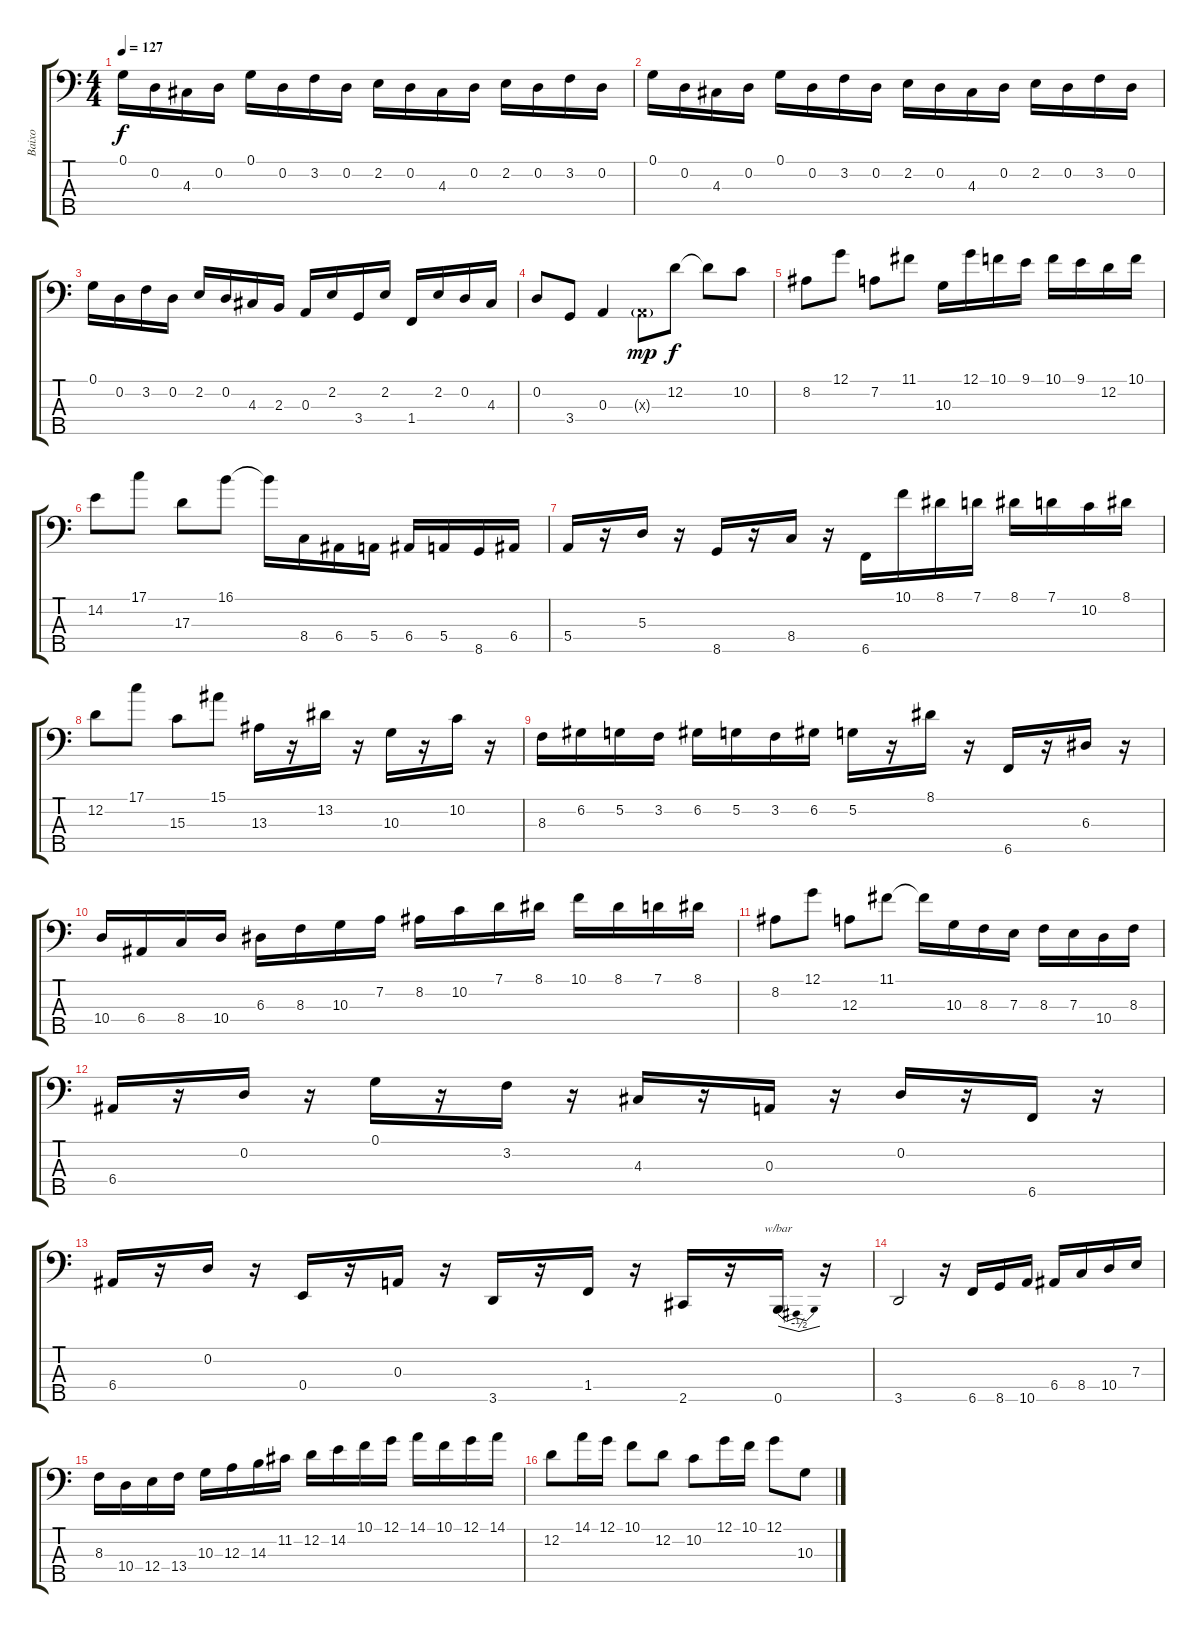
\track ("Baixo" "Baixo") {instrument acousticguitarsteel}
\staff {score tabs}
\tuning (G2 D2 A1 E1 B0) {hide}
\ts (4 4)
\tempo 127
\clef f4
\ks c
0.1.16{dy f} 0.2.16 4.3.16 0.2.16 0.1.16 0.2.16 3.2.16 0.2.16 2.2.16 0.2.16 4.3.16 0.2.16 2.2.16 0.2.16 3.2.16 0.2.16 |
0.1.16 0.2.16 4.3.16 0.2.16 0.1.16 0.2.16 3.2.16 0.2.16 2.2.16 0.2.16 4.3.16 0.2.16 2.2.16 0.2.16 3.2.16 0.2.16 |
0.1.16 0.2.16 3.2.16 0.2.16 2.2.16 0.2.16 4.3.16 2.3.16 0.3.16 2.2.16 3.4.16 2.2.16 1.4.16 2.2.16 0.2.16 4.3.16 |
0.2.8 3.4.8 0.3.4 0.3{g x}.8{dy mp} 12.2.8{dy f} 12.2{t}.8 10.2.8 |
8.2.8 12.1.8 7.2.8 11.1.8 10.3.16 12.1.16 10.1.16 9.1.16 10.1.16 9.1.16 12.2.16 10.1.16 |
14.2.8 17.1.8 17.3.8 16.1.8 16.1{t}.16 8.4.16 6.4.16 5.4.16 6.4.16 5.4.16 8.5.16 6.4.16 |
5.4.16 r.16 5.3.16 r.16 8.5.16 r.16 8.4.16 r.16 6.5.16 10.1.16 8.1.16 7.1.16 8.1.16 7.1.16 10.2.16 8.1.16 |
12.2.8 17.1.8 15.3.8 15.1.8 13.3.16 r.16 13.2.16 r.16 10.3.16 r.16 10.2.16 r.16 |
8.3.16 6.2.16 5.2.16 3.2.16 6.2.16 5.2.16 3.2.16 6.2.16 5.2.16 r.16 8.1.16 r.16 6.5.16 r.16 6.3.16 r.16 |
10.4.16 6.4.16 8.4.16 10.4.16 6.3.16 8.3.16 10.3.16 7.2.16 8.2.16 10.2.16 7.1.16 8.1.16 10.1.16 8.1.16 7.1.16 8.1.16 |
8.2.8 12.1.8 12.3.8 11.1.8 11.1{t}.16 10.3.16 8.3.16 7.3.16 8.3.16 7.3.16 10.4.16 8.3.16 |
6.4.16 r.16 0.2.16 r.16 0.1.16 r.16 3.2.16 r.16 4.3.16 r.16 0.3.16 r.16 0.2.16 r.16 6.5.16 r.16 |
6.4.16 r.16 0.2.16 r.16 0.4.16 r.16 0.3.16 r.16 3.5.16 r.16 1.4.16 r.16 2.5.16 r.16 0.5.16{tbe (dip default 0 0 30 -2 60 0)} r.16 |
3.5.2 r.16 6.5.16 8.5.16 10.5.16 6.4.16 8.4.16 10.4.16 7.3.16 |
8.3.16 10.4.16 12.4.16 13.4.16 10.3.16 12.3.16 14.3.16 11.2.16 12.2.16 14.2.16 10.1.16 12.1.16 14.1.16 10.1.16 12.1.16 14.1.16 |
12.2.8 14.1.16 12.1.16 10.1.8 12.2.8 10.2.8 12.1.16 10.1.16 12.1.8 10.3.8
